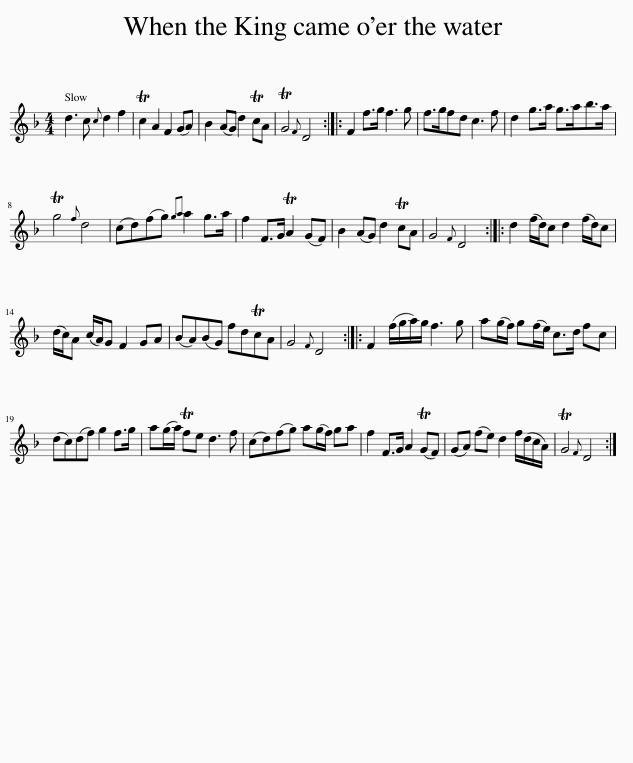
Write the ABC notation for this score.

X:1
L:1/8
M:4/4
I:linebreak $
K:Dmin
V:1 treble
V:1
 d3 c{c} d2 f2 | Tc2 A2 F2 (GA) | B2 (AG) d2 TcA | TG4{F} D4 :: F2 f>g f3 g | %5
 f>gfd c3 f | d2 g>a g>ab>a |$ Tg4{f} d4 | (cd)(fg){ga} a2 g>a | f2 F>G TA2 (GF) | %10
 B2 (AG) d2 TcA | G4{F} D4 :: d2 (f/d/)c d2 (f/d/)c |$ (d/c/)A (c/A/)G F2 GA | (BA)(BG) fdTcA | %15
 G4{F} D4 :: F2 (f/g/a/)g/ f3 g | a(g/f/) g(f/e/) c>d fc |$ (dc)(df) g2 f>g | a(g/a/) Tfe d3 f | %20
 (cd)(fg) a(g/f/) ga | f2 F>G A2 (TGF) | (GA) (fe) d2 f/(d/c/A/) | TG4{F} D4 :| %24
